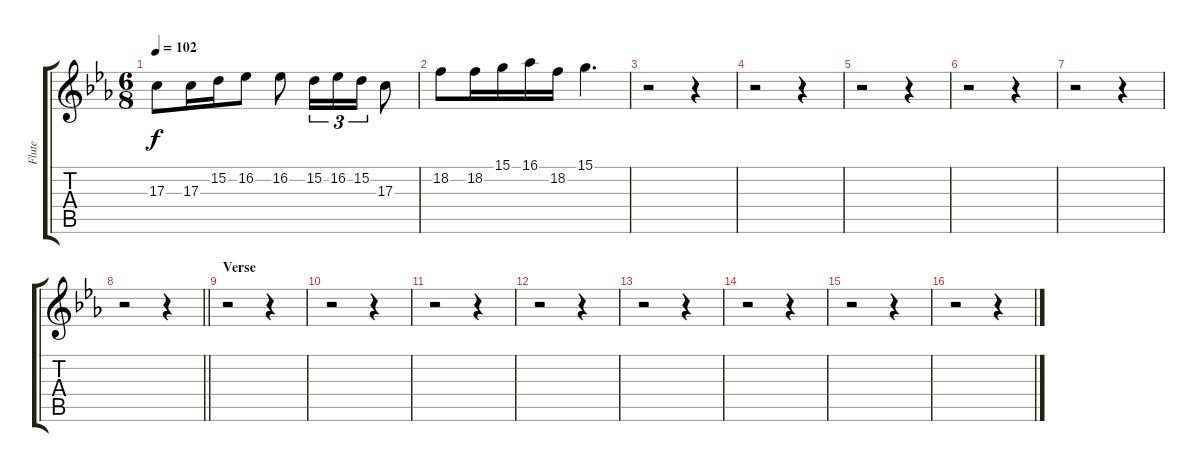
\track ("Flute" "Flute") {instrument flute}
\staff {score tabs}
\tuning (E4 B3 G3 D3 A2 E2) {hide}
\ts (6 8)
\tempo 102
\clef g2
\ks cminor
17.3.8{dy f} 17.3.16 15.2.16 16.2.8 16.2.8 15.2.16{tu (3 2)} 16.2.16{tu (3 2)} 15.2.16{tu (3 2)} 17.3.8 |
18.2.8 18.2.16 15.1.16 16.1.16 18.2.16 15.1.4{d} |
r.2 r.4 |
r.2 r.4 |
r.2 r.4 |
r.2 r.4 |
r.2 r.4 |
\barLineRight lightlight
r.2 r.4 |
\section ("" "Verse")
r.2 r.4 |
r.2 r.4 |
r.2 r.4 |
r.2 r.4 |
r.2 r.4 |
r.2 r.4 |
r.2 r.4 |
r.2 r.4
